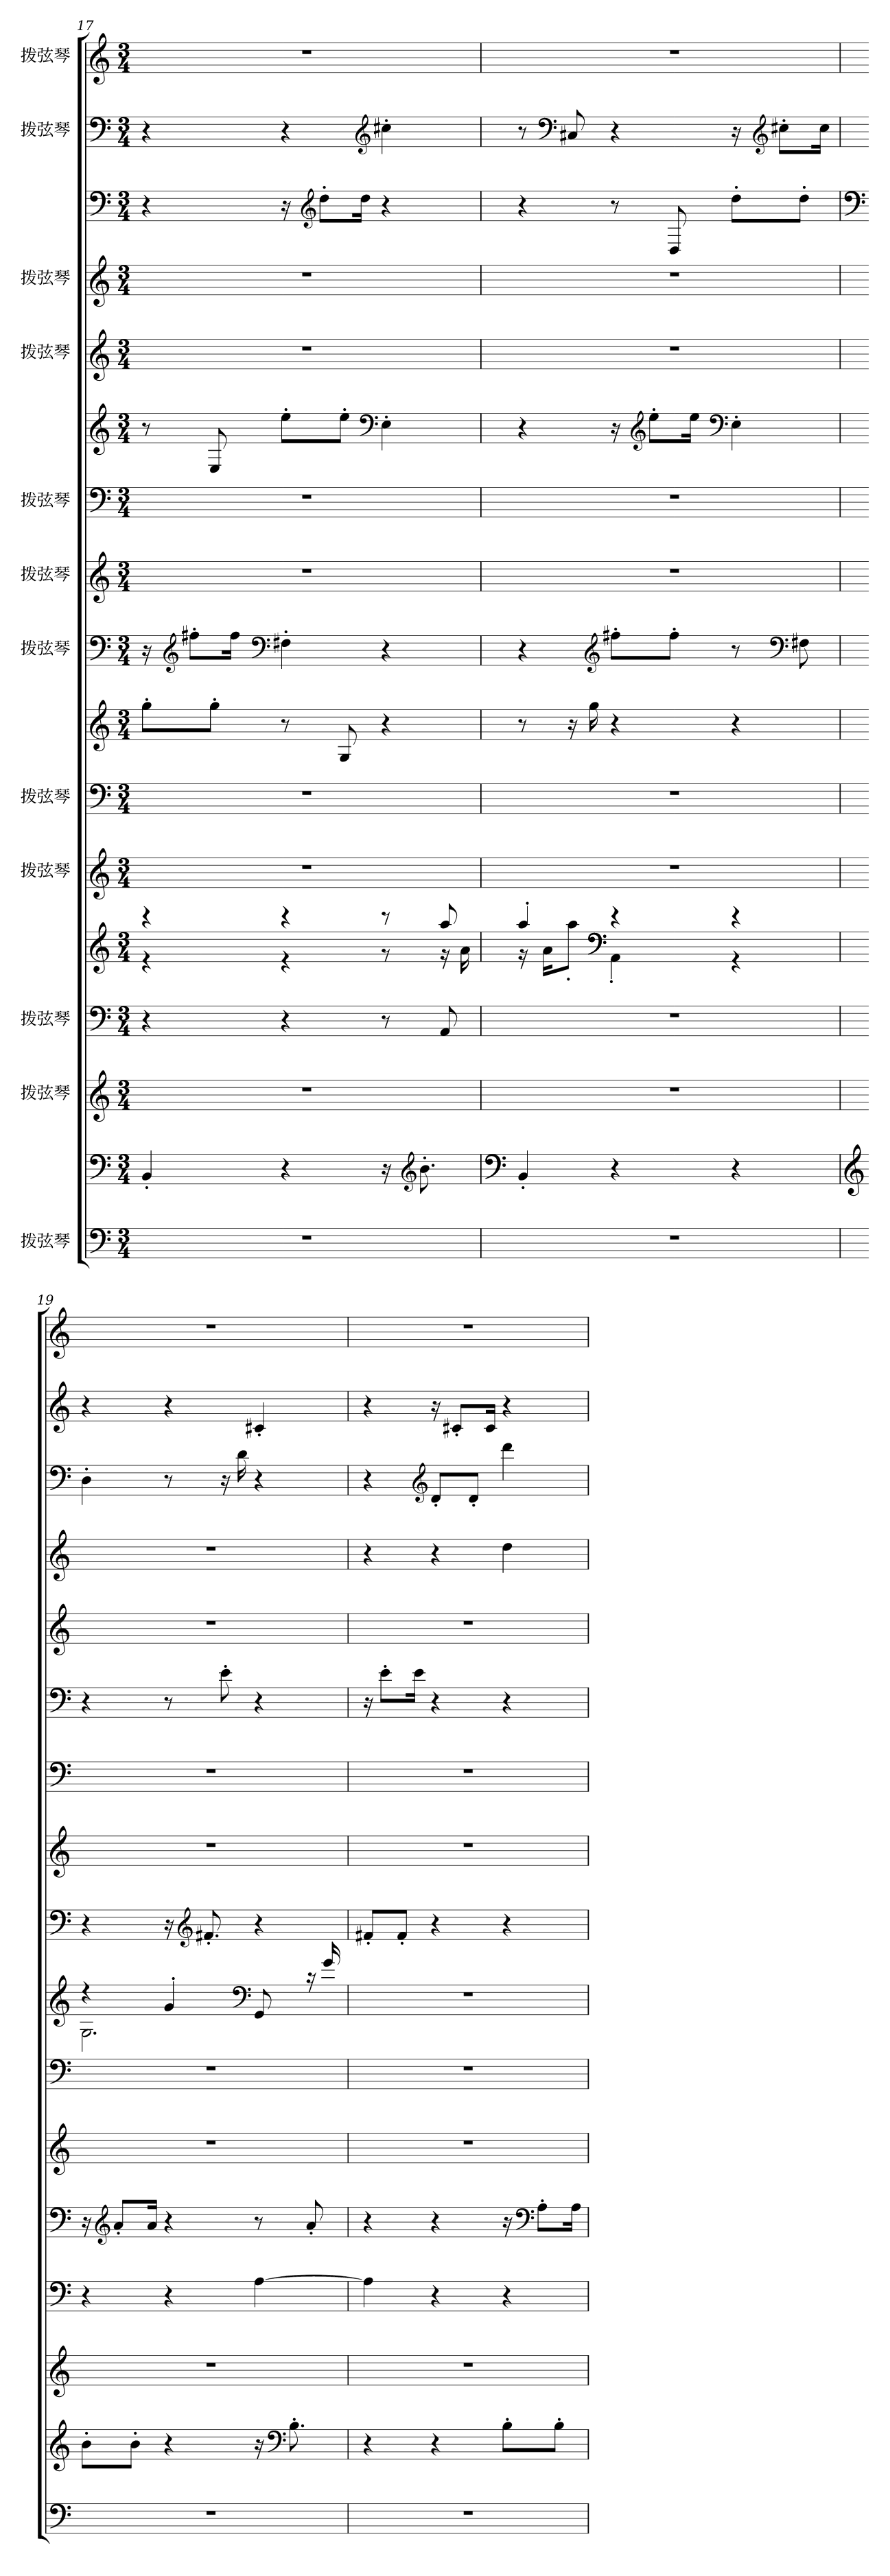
**kern	**kern	**kern	**kern	**kern	**kern	**kern	**kern	**kern	**kern	**kern	**kern	**kern	**kern	**kern	**kern	**kern
*part12	*part12	*part11	*part10	*part10	*part9	*part8	*part8	*part7	*part6	*part5	*part5	*part4	*part3	*part3	*part2	*part1
*staff17	*staff16	*staff15	*staff14	*staff13	*staff12	*staff11	*staff10	*staff9	*staff8	*staff7	*staff6	*staff5	*staff4	*staff3	*staff2	*staff1
*I"拨弦琴	*	*I"拨弦琴	*I"拨弦琴	*	*I"拨弦琴	*I"拨弦琴	*	*I"拨弦琴	*I"拨弦琴	*I"拨弦琴	*	*I"拨弦琴	*I"拨弦琴	*	*I"拨弦琴	*I"拨弦琴
*clefF4	*clefF4	*clefG2	*clefF4	*clefG2	*clefG2	*clefF4	*clefG2	*clefF4	*clefG2	*clefF4	*clefG2	*clefG2	*clefG2	*clefF4	*clefF4	*clefG2
*k[]	*k[]	*k[]	*k[]	*k[]	*k[]	*k[]	*k[]	*k[]	*k[]	*k[]	*k[]	*k[]	*k[]	*k[]	*k[]	*k[]
*M3/4	*M3/4	*M3/4	*M3/4	*M3/4	*M3/4	*M3/4	*M3/4	*M3/4	*M3/4	*M3/4	*M3/4	*M3/4	*M3/4	*M3/4	*M3/4	*M3/4
=17	=17	=17	=17	=17	=17	=17	=17	=17	=17	=17	=17	=17	=17	=17	=17	=17
*	*	*	*	*^	*	*	*	*	*	*	*	*	*	*	*	*
2.r	4BB'/	2.r	4r	4r	4r	2.r	2.r	8gg'\L	16r	2.r	2.r	8r	2.r	2.r	4r	4r	2.r
*	*	*	*	*	*	*	*	*	*clefG2	*	*	*	*	*	*	*	*
.	.	.	.	.	.	.	.	.	8ff#X'\L	.	.	.	.	.	.	.	.
.	.	.	.	.	.	.	.	8gg'\J	.	.	.	8E/	.	.	.	.	.
.	.	.	.	.	.	.	.	.	16ff#\Jk	.	.	.	.	.	.	.	.
*	*	*	*	*	*	*	*	*	*clefF4	*	*	*	*	*	*	*	*
.	4r	.	4r	4r	4r	.	.	8r	4F#X'\	.	.	8ee'\L	.	.	16r	4r	.
*	*	*	*	*	*	*	*	*	*	*	*	*	*	*	*clefG2	*	*
.	.	.	.	.	.	.	.	.	.	.	.	.	.	.	8dd'\L	.	.
.	.	.	.	.	.	.	.	8G/	.	.	.	8ee'\J	.	.	.	.	.
.	.	.	.	.	.	.	.	.	.	.	.	.	.	.	16dd\Jk	.	.
*	*	*	*	*	*	*	*	*	*	*	*	*clefF4	*	*	*	*clefG2	*
.	16r	.	8r	8r	8r	.	.	4r	4r	.	.	4E'\	.	.	4r	4cc#X'\	.
*	*clefG2	*	*	*	*	*	*	*	*	*	*	*	*	*	*	*	*
.	8.b'\	.	.	.	.	.	.	.	.	.	.	.	.	.	.	.	.
.	.	.	8AA/	8aa/	16r	.	.	.	.	.	.	.	.	.	.	.	.
.	.	.	.	.	16a\	.	.	.	.	.	.	.	.	.	.	.	.
!!LO:PB:g=z
=18	=18	=18	=18	=18	=18	=18	=18	=18	=18	=18	=18	=18	=18	=18	=18	=18	=18
*	*clefF4	*	*	*	*	*	*	*	*	*	*	*	*	*	*	*	*
2.r	4BB'/	2.r	2.r	4aa'/	16r	2.r	2.r	8r	4r	2.r	2.r	4r	2.r	2.r	4r	8r	2.r
.	.	.	.	.	16a\KL	.	.	.	.	.	.	.	.	.	.	.	.
*	*	*	*	*	*	*	*	*	*	*	*	*	*	*	*	*clefF4	*
.	.	.	.	.	8aa'\J	.	.	16r	.	.	.	.	.	.	.	8C#X/	.
.	.	.	.	.	.	.	.	16gg\	.	.	.	.	.	.	.	.	.
*	*	*	*	*clefF4	*	*	*	*	*clefG2	*	*	*	*	*	*	*	*
.	4r	.	.	4r	4AA'\	.	.	4r	8ff#X'\L	.	.	16r	.	.	8r	4r	.
*	*	*	*	*	*	*	*	*	*	*	*	*clefG2	*	*	*	*	*
.	.	.	.	.	.	.	.	.	.	.	.	8ee'\L	.	.	.	.	.
.	.	.	.	.	.	.	.	.	8ff#'\J	.	.	.	.	.	8D/	.	.
.	.	.	.	.	.	.	.	.	.	.	.	16ee\Jk	.	.	.	.	.
*	*	*	*	*	*	*	*	*	*	*	*	*clefF4	*	*	*	*	*
.	4r	.	.	4r	4r	.	.	4r	8r	.	.	4E'\	.	.	8dd'\L	16r	.
*	*	*	*	*	*	*	*	*	*	*	*	*	*	*	*	*clefG2	*
.	.	.	.	.	.	.	.	.	.	.	.	.	.	.	.	8cc#X'\L	.
*	*	*	*	*	*	*	*	*	*clefF4	*	*	*	*	*	*	*	*
.	.	.	.	.	.	.	.	.	8F#X\	.	.	.	.	.	8dd'\J	.	.
.	.	.	.	.	.	.	.	.	.	.	.	.	.	.	.	16cc#\Jk	.
*	*	*	*	*v	*v	*	*	*	*	*	*	*	*	*	*	*	*
=19	=19	=19	=19	=19	=19	=19	=19	=19	=19	=19	=19	=19	=19	=19	=19	=19
*	*clefG2	*	*	*	*	*	*	*	*	*	*	*	*	*clefF4	*	*
*	*	*	*	*	*	*	*^	*	*	*	*	*	*	*	*	*
2.r	8b'\L	2.r	4r	16r	2.r	2.r	4r	2.G\	4r	2.r	2.r	4r	2.r	2.r	4D'\	4r	2.r
*	*	*	*	*clefG2	*	*	*	*	*	*	*	*	*	*	*	*	*
.	.	.	.	8a'/L	.	.	.	.	.	.	.	.	.	.	.	.	.
.	8b'\J	.	.	.	.	.	.	.	.	.	.	.	.	.	.	.	.
.	.	.	.	16a/Jk	.	.	.	.	.	.	.	.	.	.	.	.	.
.	4r	.	4r	4r	.	.	4g'/	.	16r	.	.	8r	.	.	8r	4r	.
*	*	*	*	*	*	*	*	*	*clefG2	*	*	*	*	*	*	*	*
.	.	.	.	.	.	.	.	.	8.f#X'/	.	.	.	.	.	.	.	.
.	.	.	.	.	.	.	.	.	.	.	.	8e'\	.	.	16r	.	.
.	.	.	.	.	.	.	.	.	.	.	.	.	.	.	16d\	.	.
*	*	*	*	*	*	*	*clefF4	*	*	*	*	*	*	*	*	*	*
.	16r	.	[4A\	8r	.	.	8GG/	.	4r	.	.	4r	.	.	4r	4c#X'/	.
*	*clefF4	*	*	*	*	*	*	*	*	*	*	*	*	*	*	*	*
.	8.B'\	.	.	.	.	.	.	.	.	.	.	.	.	.	.	.	.
.	.	.	.	8a'/	.	.	16r	.	.	.	.	.	.	.	.	.	.
.	.	.	.	.	.	.	16g/	.	.	.	.	.	.	.	.	.	.
*	*	*	*	*	*	*	*v	*v	*	*	*	*	*	*	*	*	*
!!LO:PB:g=z
=20	=20	=20	=20	=20	=20	=20	=20	=20	=20	=20	=20	=20	=20	=20	=20	=20
2.r	4r	2.r	4A\]	4r	2.r	2.r	2.r	8f#X'/L	2.r	2.r	16r	2.r	4r	4r	4r	2.r
.	.	.	.	.	.	.	.	.	.	.	8e'\L	.	.	.	.	.
.	.	.	.	.	.	.	.	8f#'/J	.	.	.	.	.	.	.	.
.	.	.	.	.	.	.	.	.	.	.	16e\Jk	.	.	.	.	.
*	*	*	*	*	*	*	*	*	*	*	*	*	*	*clefG2	*	*
.	4r	.	4r	4r	.	.	.	4r	.	.	4r	.	4r	8d'/L	16r	.
.	.	.	.	.	.	.	.	.	.	.	.	.	.	.	8c#X'/L	.
.	.	.	.	.	.	.	.	.	.	.	.	.	.	8d'/J	.	.
.	.	.	.	.	.	.	.	.	.	.	.	.	.	.	16c#/Jk	.
.	8B'\L	.	4r	16r	.	.	.	4r	.	.	4r	.	4dd\	4ddd\	4r	.
*	*	*	*	*clefF4	*	*	*	*	*	*	*	*	*	*	*	*
.	.	.	.	8A'\L	.	.	.	.	.	.	.	.	.	.	.	.
.	8B'\J	.	.	.	.	.	.	.	.	.	.	.	.	.	.	.
.	.	.	.	16A\Jk	.	.	.	.	.	.	.	.	.	.	.	.
=	=	=	=	=	=	=	=	=	=	=	=	=	=	=	=	=
*-	*-	*-	*-	*-	*-	*-	*-	*-	*-	*-	*-	*-	*-	*-	*-	*-
